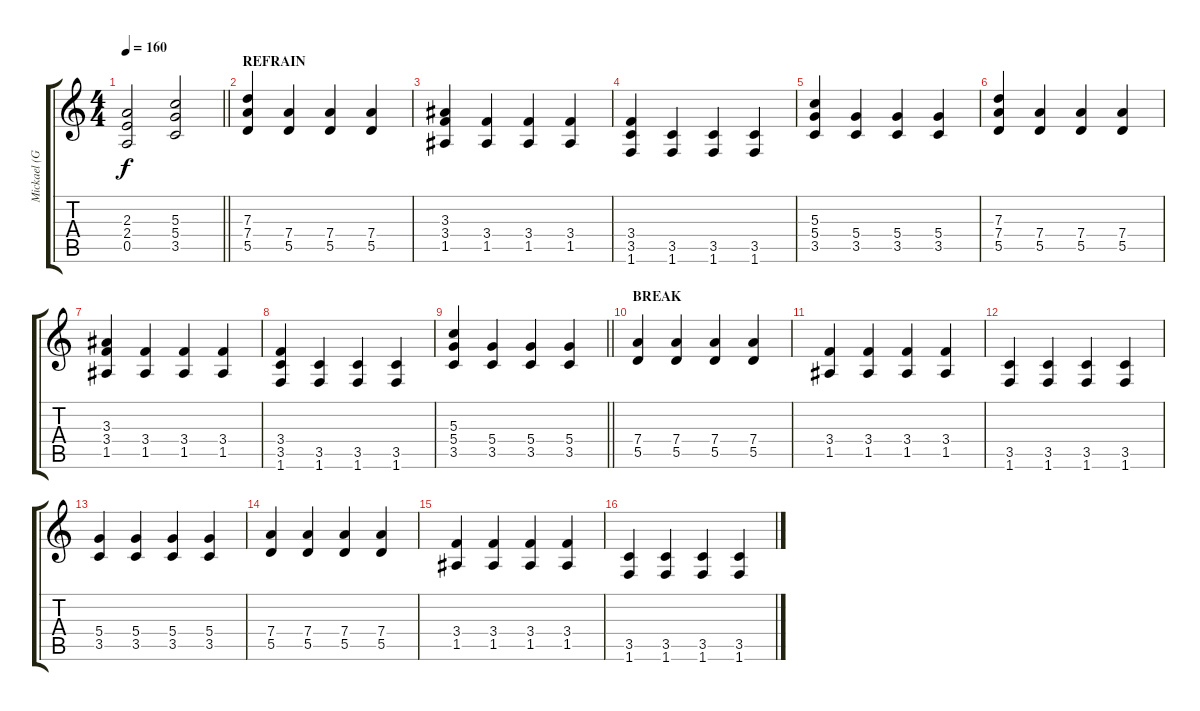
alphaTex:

\track ("Mickael (Guitare_02)" "Mickael (G") {instrument distortionguitar}
\staff {score tabs}
\tuning (E4 B3 G3 D3 A2 E2) {hide}
\ts (4 4)
\tempo 160
\clef g2
\barLineRight lightlight
\ks c
(2.3 2.4 0.5).2{dy f} (5.3 5.4 3.5).2 |
\section ("" "REFRAIN")
(7.3 7.4 5.5).4 (7.4 5.5).4 (7.4 5.5).4 (7.4 5.5).4 |
(3.3 3.4 1.5).4 (3.4 1.5).4 (3.4 1.5).4 (3.4 1.5).4 |
(3.4 3.5 1.6).4 (3.5 1.6).4 (3.5 1.6).4 (3.5 1.6).4 |
(5.3 5.4 3.5).4 (5.4 3.5).4 (5.4 3.5).4 (5.4 3.5).4 |
(7.3 7.4 5.5).4 (7.4 5.5).4 (7.4 5.5).4 (7.4 5.5).4 |
(3.3 3.4 1.5).4 (3.4 1.5).4 (3.4 1.5).4 (3.4 1.5).4 |
(3.4 3.5 1.6).4 (3.5 1.6).4 (3.5 1.6).4 (3.5 1.6).4 |
\barLineRight lightlight
(5.3 5.4 3.5).4 (5.4 3.5).4 (5.4 3.5).4 (5.4 3.5).4 |
\section ("" "BREAK")
(7.4 5.5).4 (7.4 5.5).4 (7.4 5.5).4 (7.4 5.5).4 |
(3.4 1.5).4 (3.4 1.5).4 (3.4 1.5).4 (3.4 1.5).4 |
(3.5 1.6).4 (3.5 1.6).4 (3.5 1.6).4 (3.5 1.6).4 |
(5.4 3.5).4 (5.4 3.5).4 (5.4 3.5).4 (5.4 3.5).4 |
(7.4 5.5).4 (7.4 5.5).4 (7.4 5.5).4 (7.4 5.5).4 |
(3.4 1.5).4 (3.4 1.5).4 (3.4 1.5).4 (3.4 1.5).4 |
(3.5 1.6).4 (3.5 1.6).4 (3.5 1.6).4 (3.5 1.6).4
